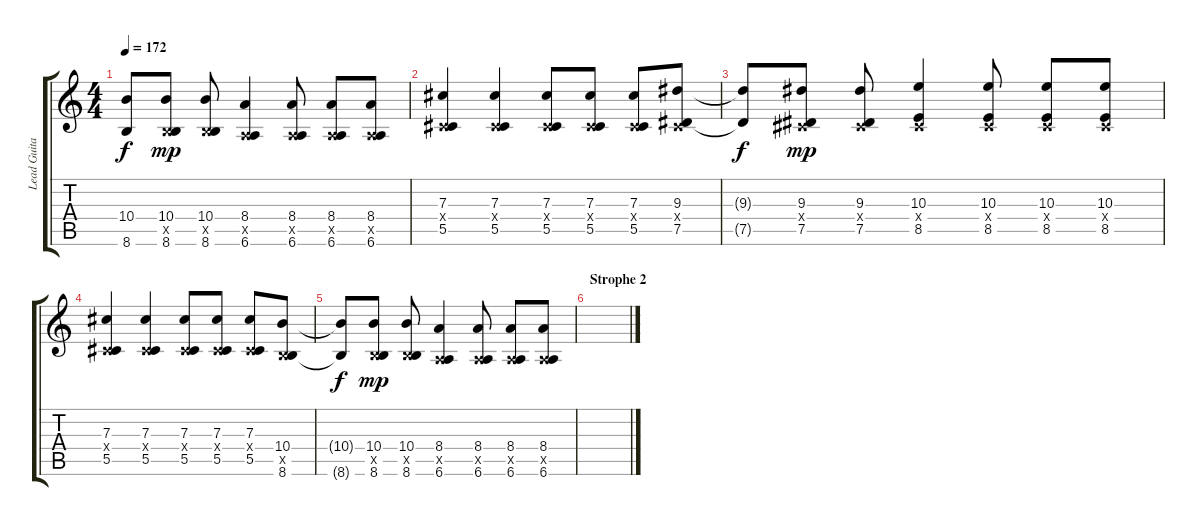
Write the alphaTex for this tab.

\track ("Lead Guitar" "Lead Guita") {instrument distortionguitar}
\staff {score tabs}
\tuning (Eb4 Bb3 Gb3 Db3 Ab2 Eb2) {hide}
\ts (4 4)
\tempo 172
\clef g2
\ks c
(10.4{t} 8.6{t}).8{dy f} (10.4 3.5{x} 8.6).8{dy mp} (10.4 3.5{x} 8.6).8 (8.4 1.5{x} 6.6).4 (8.4 1.5{x} 6.6).8 (8.4 1.5{x} 6.6).8 (8.4 1.5{x} 6.6).8 |
(7.3 0.4{x} 5.5).4 (7.3 0.4{x} 5.5).4 (7.3 0.4{x} 5.5).8 (7.3 0.4{x} 5.5).8 (7.3 0.4{x} 5.5).8 (9.3 0.4{x} 7.5).8 |
(9.3{t} 7.5{t}).8{dy f} (9.3 0.4{x} 7.5).8{dy mp} (9.3 0.4{x} 7.5).8 (10.3 0.4{x} 8.5).4 (10.3 0.4{x} 8.5).8 (10.3 0.4{x} 8.5).8 (10.3 0.4{x} 8.5).8 |
(7.3 0.4{x} 5.5).4 (7.3 0.4{x} 5.5).4 (7.3 0.4{x} 5.5).8 (7.3 0.4{x} 5.5).8 (7.3 0.4{x} 5.5).8 (10.4 3.5{x} 8.6).8 |
(10.4{t} 8.6{t}).8{dy f} (10.4 3.5{x} 8.6).8{dy mp} (10.4 3.5{x} 8.6).8 (8.4 1.5{x} 6.6).4 (8.4 1.5{x} 6.6).8 (8.4 1.5{x} 6.6).8 (8.4 1.5{x} 6.6).8 |
\section ("" "Strophe 2")
